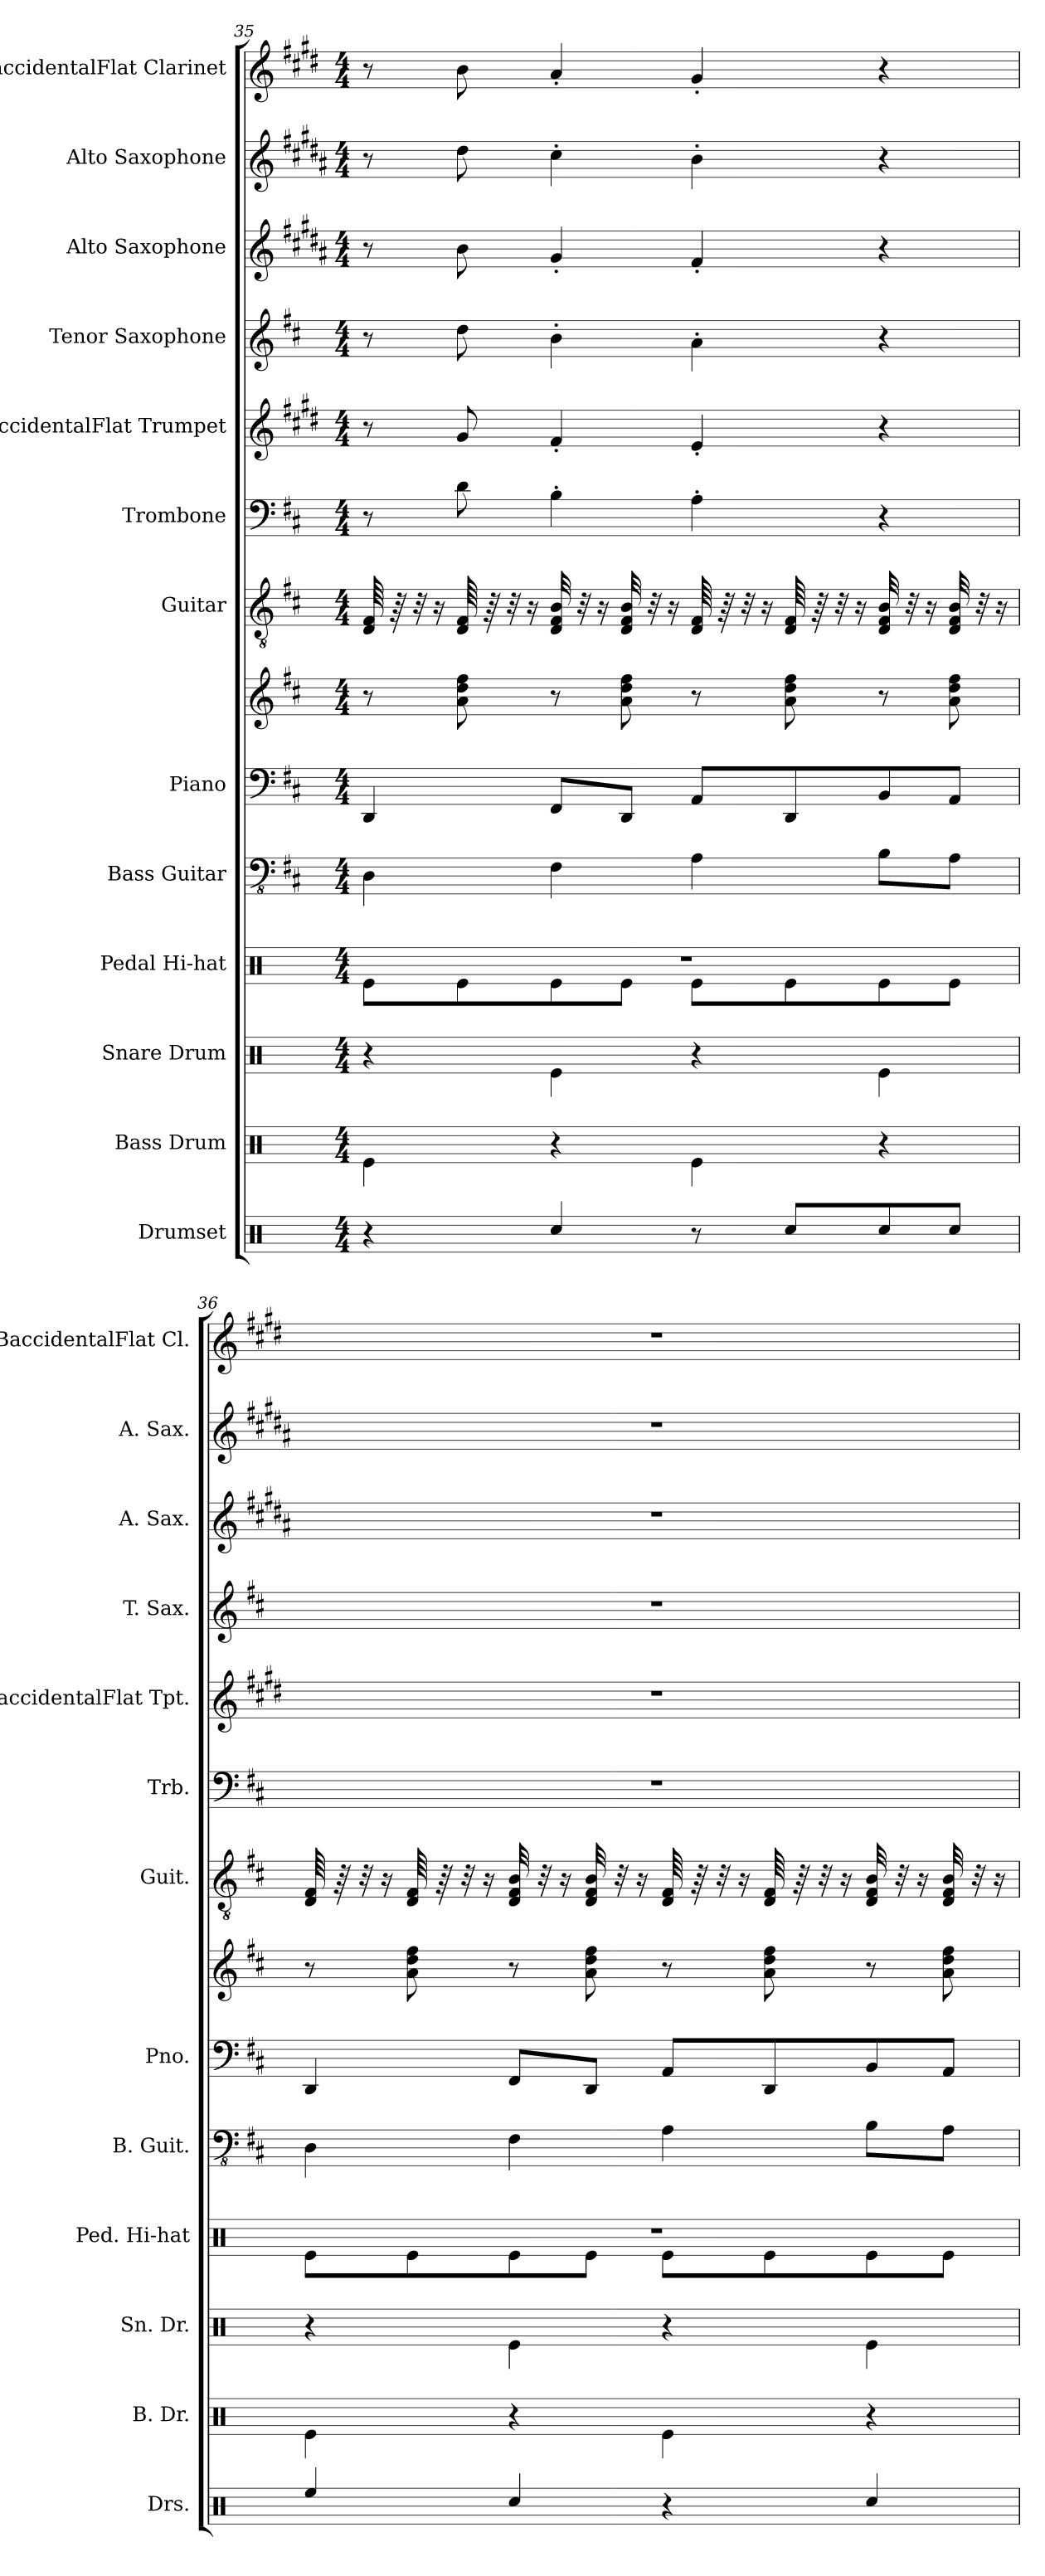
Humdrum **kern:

**kern	**kern	**kern	**kern	**kern	**kern	**kern	**kern	**kern	**kern	**kern	**kern	**kern	**kern
*part13	*part12	*part11	*part10	*part9	*part8	*part8	*part7	*part6	*part5	*part4	*part3	*part2	*part1
*staff14	*staff13	*staff12	*staff11	*staff10	*staff9	*staff8	*staff7	*staff6	*staff5	*staff4	*staff3	*staff2	*staff1
*I"Drumset	*I"Bass Drum	*I"Snare Drum	*I"Pedal Hi-hat	*I"Bass Guitar	*I"Piano	*	*I"Guitar	*I"Trombone	*I"BaccidentalFlat Trumpet	*I"Tenor Saxophone	*I"Alto Saxophone	*I"Alto Saxophone	*I"BaccidentalFlat Clarinet
*I'Drs.	*I'B. Dr.	*I'Sn. Dr.	*I'Ped. Hi-hat	*I'B. Guit.	*I'Pno.	*	*I'Guit.	*I'Trb.	*I'BaccidentalFlat Tpt.	*I'T. Sax.	*I'A. Sax.	*I'A. Sax.	*I'BaccidentalFlat Cl.
!!LO:PB:g=z
*clefX	*clefX	*clefX	*clefX	*clefFv4	*clefF4	*clefG2	*clefGv2	*clefF4	*clefG2	*clefG2	*clefG2	*clefG2	*clefG2
*	*	*	*	*	*	*	*	*	*ITrd1c2	*ITrd8c14	*ITrd5c9	*ITrd5c9	*ITrd1c2
*k[]	*k[]	*k[]	*k[]	*k[f#c#]	*k[f#c#]	*k[f#c#]	*k[f#c#]	*k[f#c#]	*k[f#c#]	*k[f#c#]	*k[f#c#]	*k[f#c#]	*k[f#c#]
*M4/4	*M4/4	*M4/4	*M4/4	*M4/4	*M4/4	*M4/4	*M4/4	*M4/4	*M4/4	*M4/4	*M4/4	*M4/4	*M4/4
=35	=35	=35	=35	=35	=35	=35	=35	=35	=35	=35	=35	=35	=35
*	*	*	*^	*	*	*	*	*	*	*	*	*	*
4r	4Re\	4r	1r	8Re\L	4DD\	4DD/	8r	64D/ 64F#/	8r	8r	8r	8r	8r	8r
.	.	.	.	.	.	.	.	64r	.	.	.	.	.	.
.	.	.	.	.	.	.	.	32r	.	.	.	.	.	.
.	.	.	.	.	.	.	.	16r	.	.	.	.	.	.
.	.	.	.	8Re\	.	.	8a\ 8dd\ 8ff#\	64D/ 64F#/	8d\	8f#/	8d\	8d\	8f#\	8a\
.	.	.	.	.	.	.	.	64r	.	.	.	.	.	.
.	.	.	.	.	.	.	.	32r	.	.	.	.	.	.
.	.	.	.	.	.	.	.	16r	.	.	.	.	.	.
4Rcc/	4r	4Re\	.	8Re\	4FF#\	8FF#/L	8r	32D/ 32F#/ 32B/	4B'\	4e'/	4B'\	4B'/	4e'\	4g'/
.	.	.	.	.	.	.	.	32r	.	.	.	.	.	.
.	.	.	.	.	.	.	.	16r	.	.	.	.	.	.
.	.	.	.	8Re\J	.	8DD/J	8a\ 8dd\ 8ff#\	32D/ 32F#/ 32B/	.	.	.	.	.	.
.	.	.	.	.	.	.	.	32r	.	.	.	.	.	.
.	.	.	.	.	.	.	.	16r	.	.	.	.	.	.
8r	4Re\	4r	.	8Re\L	4AA\	8AA/L	8r	64D/ 64F#/	4A'\	4d'/	4A'\	4A'/	4d'\	4f#'/
.	.	.	.	.	.	.	.	64r	.	.	.	.	.	.
.	.	.	.	.	.	.	.	32r	.	.	.	.	.	.
.	.	.	.	.	.	.	.	16r	.	.	.	.	.	.
8Rcc/L	.	.	.	8Re\	.	8DD/	8a\ 8dd\ 8ff#\	64D/ 64F#/	.	.	.	.	.	.
.	.	.	.	.	.	.	.	64r	.	.	.	.	.	.
.	.	.	.	.	.	.	.	32r	.	.	.	.	.	.
.	.	.	.	.	.	.	.	16r	.	.	.	.	.	.
8Rcc/	4r	4Re\	.	8Re\	8BB\L	8BB/	8r	32D/ 32F#/ 32B/	4r	4r	4r	4r	4r	4r
.	.	.	.	.	.	.	.	32r	.	.	.	.	.	.
.	.	.	.	.	.	.	.	16r	.	.	.	.	.	.
8Rcc/J	.	.	.	8Re\J	8AA\J	8AA/J	8a\ 8dd\ 8ff#\	32D/ 32F#/ 32B/	.	.	.	.	.	.
.	.	.	.	.	.	.	.	32r	.	.	.	.	.	.
.	.	.	.	.	.	.	.	16r	.	.	.	.	.	.
!!LO:PB:g=z
=36	=36	=36	=36	=36	=36	=36	=36	=36	=36	=36	=36	=36	=36	=36
4Ree/	4Re\	4r	1r	8Re\L	4DD\	4DD/	8r	64D/ 64F#/	1r	1r	1r	1r	1r	1r
.	.	.	.	.	.	.	.	64r	.	.	.	.	.	.
.	.	.	.	.	.	.	.	32r	.	.	.	.	.	.
.	.	.	.	.	.	.	.	16r	.	.	.	.	.	.
.	.	.	.	8Re\	.	.	8a\ 8dd\ 8ff#\	64D/ 64F#/	.	.	.	.	.	.
.	.	.	.	.	.	.	.	64r	.	.	.	.	.	.
.	.	.	.	.	.	.	.	32r	.	.	.	.	.	.
.	.	.	.	.	.	.	.	16r	.	.	.	.	.	.
4Rcc/	4r	4Re\	.	8Re\	4FF#\	8FF#/L	8r	32D/ 32F#/ 32B/	.	.	.	.	.	.
.	.	.	.	.	.	.	.	32r	.	.	.	.	.	.
.	.	.	.	.	.	.	.	16r	.	.	.	.	.	.
.	.	.	.	8Re\J	.	8DD/J	8a\ 8dd\ 8ff#\	32D/ 32F#/ 32B/	.	.	.	.	.	.
.	.	.	.	.	.	.	.	32r	.	.	.	.	.	.
.	.	.	.	.	.	.	.	16r	.	.	.	.	.	.
4r	4Re\	4r	.	8Re\L	4AA\	8AA/L	8r	64D/ 64F#/	.	.	.	.	.	.
.	.	.	.	.	.	.	.	64r	.	.	.	.	.	.
.	.	.	.	.	.	.	.	32r	.	.	.	.	.	.
.	.	.	.	.	.	.	.	16r	.	.	.	.	.	.
.	.	.	.	8Re\	.	8DD/	8a\ 8dd\ 8ff#\	64D/ 64F#/	.	.	.	.	.	.
.	.	.	.	.	.	.	.	64r	.	.	.	.	.	.
.	.	.	.	.	.	.	.	32r	.	.	.	.	.	.
.	.	.	.	.	.	.	.	16r	.	.	.	.	.	.
4Rcc/	4r	4Re\	.	8Re\	8BB\L	8BB/	8r	32D/ 32F#/ 32B/	.	.	.	.	.	.
.	.	.	.	.	.	.	.	32r	.	.	.	.	.	.
.	.	.	.	.	.	.	.	16r	.	.	.	.	.	.
.	.	.	.	8Re\J	8AA\J	8AA/J	8a\ 8dd\ 8ff#\	32D/ 32F#/ 32B/	.	.	.	.	.	.
.	.	.	.	.	.	.	.	32r	.	.	.	.	.	.
.	.	.	.	.	.	.	.	16r	.	.	.	.	.	.
*	*	*	*v	*v	*	*	*	*	*	*	*	*	*	*
=	=	=	=	=	=	=	=	=	=	=	=	=	=
*-	*-	*-	*-	*-	*-	*-	*-	*-	*-	*-	*-	*-	*-
